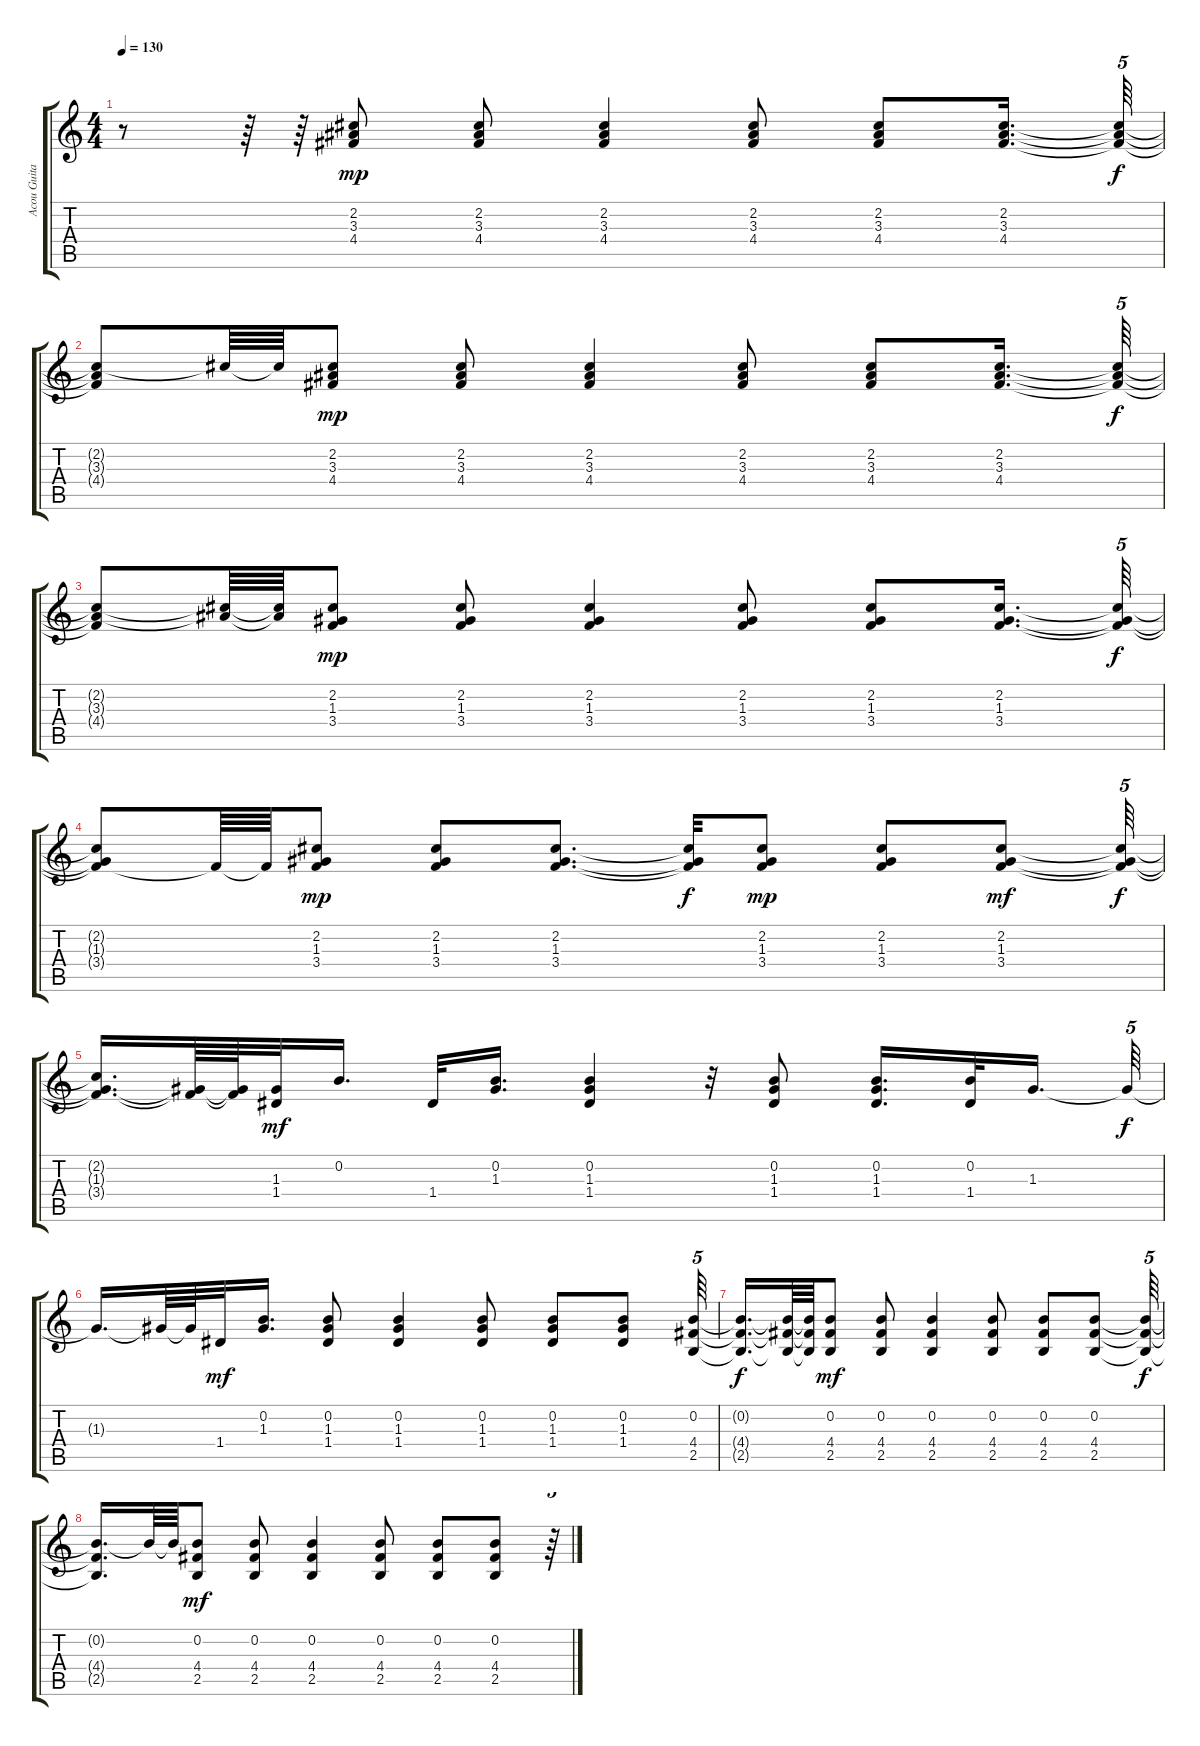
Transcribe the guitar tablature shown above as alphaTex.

\track ("Acou Guitar" "Acou Guita") {instrument acousticguitarsteel}
\staff {score tabs}
\tuning (E4 B3 G3 D3 A2 E2) {hide}
\ts (4 4)
\tempo 130
\clef g2
\ks c
r.8{dy mf} r.64 r.64 (2.2 3.3 4.4).8{dy mp} (2.2 3.3 4.4).8 (2.2 3.3 4.4).4 (2.2 3.3 4.4).8 (2.2 3.3 4.4).8 (2.2 3.3 4.4).16{d} (2.2{t} 3.3{t} 4.4{t}).64{tu (5 4) dy f} |
(2.2{t} 3.3{t} 4.4{t}).8 2.2{t}.64 2.2{t}.64 (2.2 3.3 4.4).8{dy mp} (2.2 3.3 4.4).8 (2.2 3.3 4.4).4 (2.2 3.3 4.4).8 (2.2 3.3 4.4).8 (2.2 3.3 4.4).16{d} (2.2{t} 3.3{t} 4.4{t}).64{tu (5 4) dy f} |
(2.2{t} 3.3{t} 4.4{t}).8 (2.2{t} 3.3{t}).64 (2.2{t} 3.3{t}).64 (2.2 1.3 3.4).8{dy mp} (2.2 1.3 3.4).8 (2.2 1.3 3.4).4 (2.2 1.3 3.4).8 (2.2 1.3 3.4).8 (2.2 1.3 3.4).16{d} (2.2{t} 1.3{t} 3.4{t}).64{tu (5 4) dy f} |
(2.2{t} 1.3{t} 3.4{t}).8 3.4{t}.64 3.4{t}.64 (2.2 1.3 3.4).8{dy mp} (2.2 1.3 3.4).8 (2.2 1.3 3.4).8{d} (2.2{t} 1.3{t} 3.4{t}).32{dy f} (2.2 1.3 3.4).8{dy mp} (2.2 1.3 3.4).8 (2.2 1.3 3.4).8{dy mf} (2.2{t} 1.3{t} 3.4{t}).64{tu (5 4) dy f} |
(2.2{t} 1.3{t} 3.4{t}).16{d} (1.3{t} 3.4{t}).64 (1.3{t} 3.4{t}).64 (1.3 1.4).32{dy mf} 0.2.16{d} 1.4.32 (0.2 1.3).16{d} (0.2 1.3 1.4).4 r.32 (0.2 1.3 1.4).8 (0.2 1.3 1.4).16{d} (0.2 1.4).32 1.3.16{d} 1.3{t}.64{tu (5 4) dy f} |
1.3{t}.16{d} 1.3{t}.64 1.3{t}.64 1.4.32{dy mf} (0.2 1.3).16{d} (0.2 1.3 1.4).8 (0.2 1.3 1.4).4 (0.2 1.3 1.4).8 (0.2 1.3 1.4).8 (0.2 1.3 1.4).8 (0.2 4.4 2.5).64{tu (5 4)} |
(0.2{t} 4.4{t} 2.5{t}).16{d dy f} (0.2{t} 4.4{t} 2.5{t}).64 (0.2{t} 4.4{t} 2.5{t}).64 (0.2 4.4 2.5).8{dy mf} (0.2 4.4 2.5).8 (0.2 4.4 2.5).4 (0.2 4.4 2.5).8 (0.2 4.4 2.5).8 (0.2 4.4 2.5).8 (0.2{t} 4.4{t} 2.5{t}).64{tu (5 4) dy f} |
(0.2{t} 4.4{t} 2.5{t}).16{d} 0.2{t}.64 0.2{t}.64 (0.2 4.4 2.5).8{dy mf} (0.2 4.4 2.5).8 (0.2 4.4 2.5).4 (0.2 4.4 2.5).8 (0.2 4.4 2.5).8 (0.2 4.4 2.5).8 r.64{tu (5 4)}
